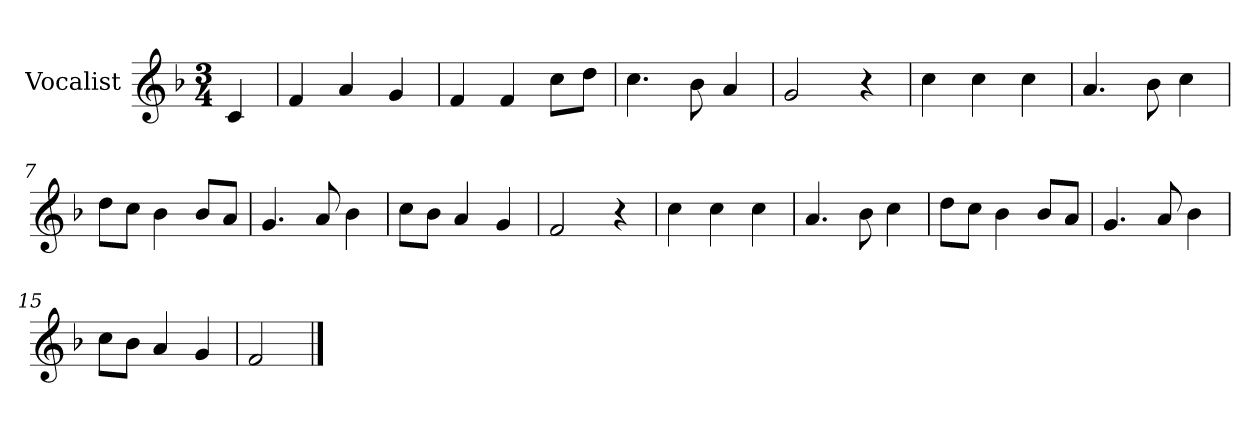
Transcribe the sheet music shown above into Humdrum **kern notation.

**kern
*part1
*staff1
*I"Vocalist
*k[b-]
*F:
*M3/4
=
4c
=1
4f
4a
4g
=2
4f
4f
8ccL
8ddJ
=3
4.cc
8b-
4a
=4
2g
4r
=5
4cc
4cc
4cc
=6
4.a
8b-
4cc
=7
8ddL
8ccJ
4b-
8b-L
8aJ
=8
4.g
8a
4b-
=9
8ccL
8b-J
4a
4g
=10
2f
4r
=11
4cc
4cc
4cc
=12
4.a
8b-
4cc
=13
8ddL
8ccJ
4b-
8b-L
8aJ
=14
4.g
8a
4b-
=15
8ccL
8b-J
4a
4g
=16
2f
==
*-
